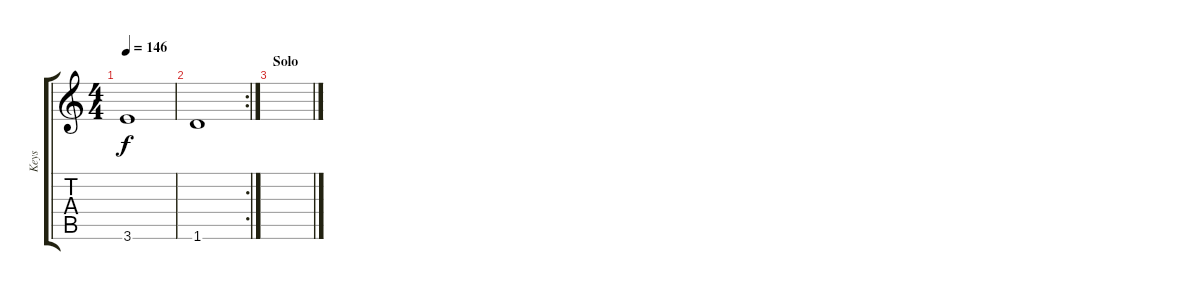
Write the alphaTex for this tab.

\track ("Keys" "Keys") {instrument stringensemble1}
\staff {score tabs}
\tuning (Db6 Ab5 E5 B4 Gb4 Db4) {hide}
\ts (4 4)
\tempo 146
\clef g2
\ks c
3.6.1{dy f} |
\rc 2
1.6.1 |
\section ("" "Solo")
